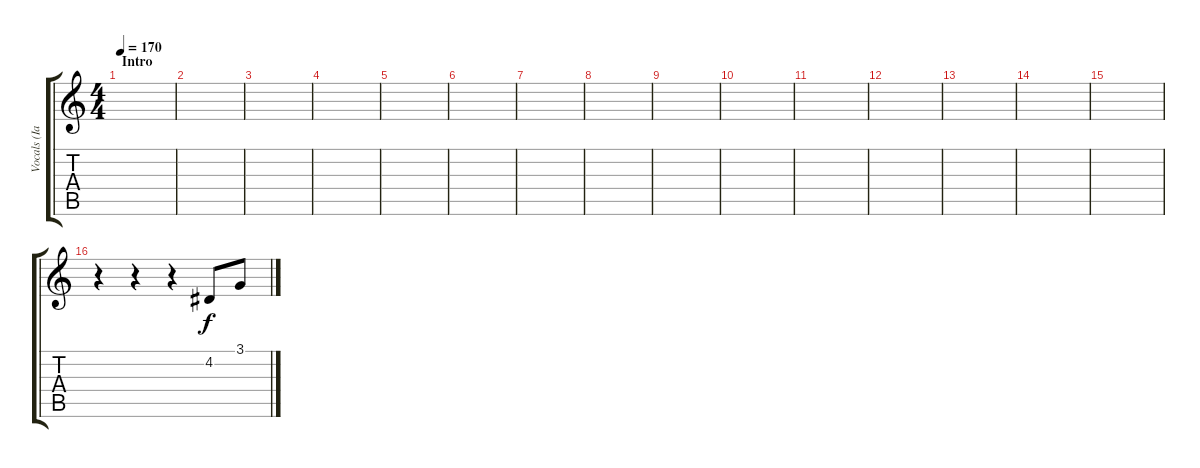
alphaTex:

\track ("Vocals (Ian)" "Vocals (Ia") {instrument cello}
\staff {score tabs}
\tuning (E4 B3 G3 D3 A2 E2) {hide}
\ts (4 4)
\section ("" "Intro")
\tempo 170
\clef g2
\ks c
|
|
|
|
|
|
|
|
|
|
|
|
|
|
|
r.4 r.4 r.4 4.2.8 3.1.8
